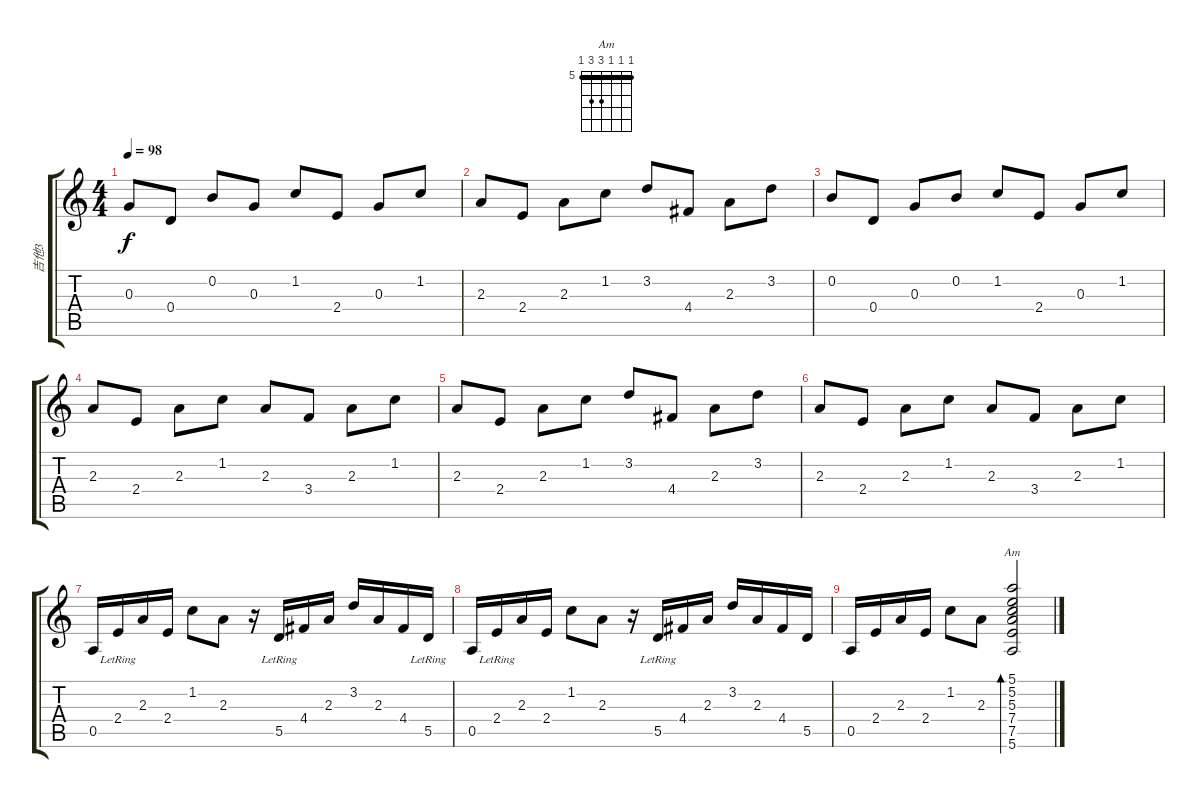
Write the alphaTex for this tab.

\track ("吉他3" "吉他3") {instrument acousticguitarsteel}
\staff {score tabs}
\tuning (E4 B3 G3 D3 A2 E2) {hide}
\chord ("Am" 5 5 5 7 7 5) {firstfret 5 barre 5}
\ts (4 4)
\tempo 98
\clef g2
\ks c
0.3.8{dy f} 0.4.8 0.2.8 0.3.8 1.2.8 2.4.8 0.3.8 1.2.8 |
2.3.8 2.4.8 2.3.8 1.2.8 3.2.8 4.4.8 2.3.8 3.2.8 |
0.2.8 0.4.8 0.3.8 0.2.8 1.2.8 2.4.8 0.3.8 1.2.8 |
2.3.8 2.4.8 2.3.8 1.2.8 2.3.8 3.4.8 2.3.8 1.2.8 |
2.3.8 2.4.8 2.3.8 1.2.8 3.2.8 4.4.8 2.3.8 3.2.8 |
2.3.8 2.4.8 2.3.8 1.2.8 2.3.8 3.4.8 2.3.8 1.2.8 |
0.5.16 2.4{lr}.16 2.3.16 2.4.16 1.2.8 2.3.8 r.16 5.5{lr}.16 4.4.16 2.3.16 3.2.16 2.3.16 4.4.16 5.5{lr}.16 |
0.5.16 2.4{lr}.16 2.3.16 2.4.16 1.2.8 2.3.8 r.16 5.5{lr}.16 4.4.16 2.3.16 3.2.16 2.3.16 4.4.16 5.5.16 |
0.5.16 2.4.16 2.3.16 2.4.16 1.2.8 2.3.8 (5.1 5.2 5.3 7.4 7.5 5.6).2{bd 240 ch "Am"}
